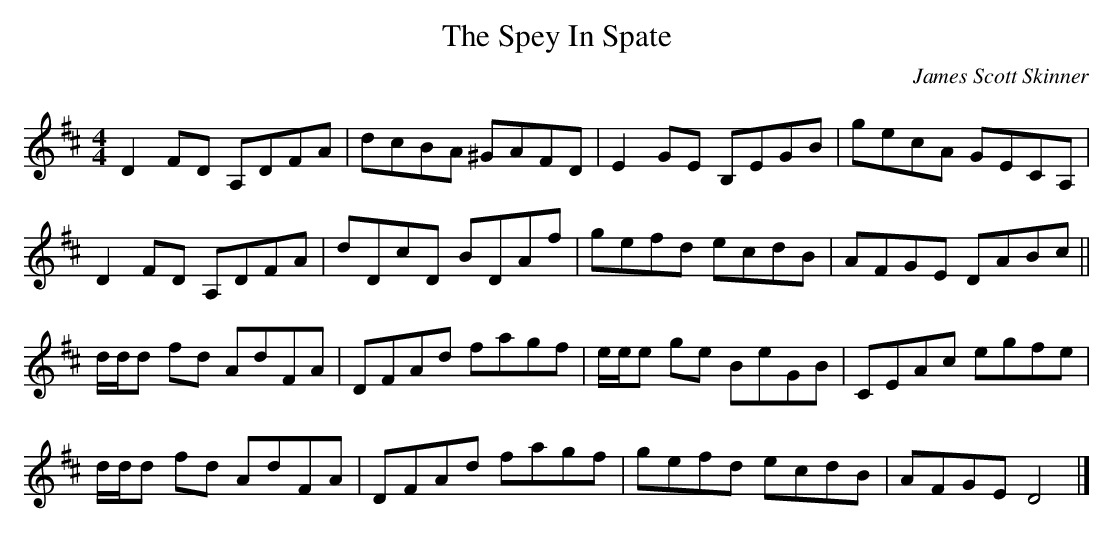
X:1
T:Spey In Spate, The
C:James Scott Skinner
M:4/4
L:1/8
K:D
D2 FD A,DFA|dcBA ^GAFD|E2 GE B,EGB|gecA GECA,|
D2 FD A,DFA|dDcD BDAf|gefd ecdB|AFGE DABc||
d/d/d fd AdFA|DFAd fagf|e/e/e ge BeGB|CEAc egfe|
d/d/d fd AdFA|DFAd fagf|gefd ecdB|AFGE D4|]
